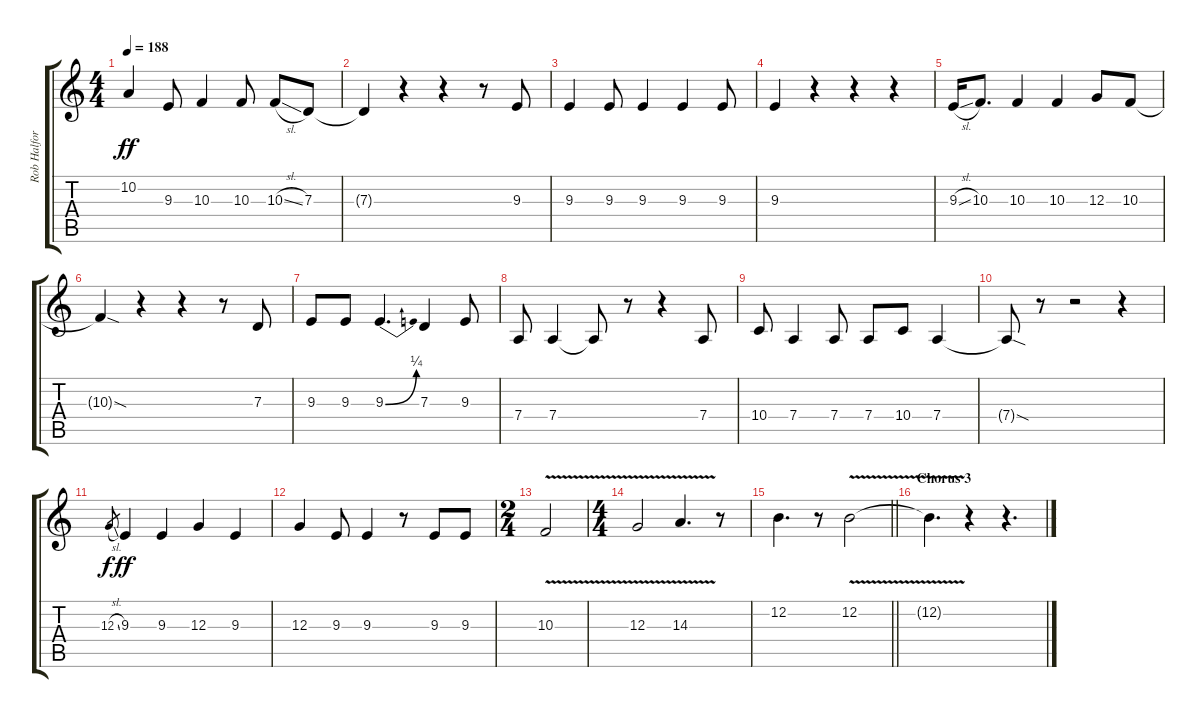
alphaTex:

\track ("Rob Halford" "Rob Halfor") {instrument violin}
\staff {score tabs}
\tuning (E4 B3 G3 D3 A2 E2) {hide}
\ts (4 4)
\tempo 188
\clef g2
\ks c
10.2.4{dy ff} 9.3.8 10.3.4 10.3.8 10.3{sl}.8 7.3.8 |
7.3{t}.4 r.4 r.4 r.8 9.3.8 |
9.3.4 9.3.8 9.3.4 9.3.4 9.3.8 |
9.3.4 r.4 r.4 r.4 |
9.3{sl}.16 10.3.8{d} 10.3.4 10.3.4 12.3.8 10.3.8 |
10.3{sod t}.4 r.4 r.4 r.8 7.3.8 |
9.3.8 9.3.8 9.3{be (bend 0 0 60 1)}.4{d} 7.3.4 9.3.8 |
7.4.8 7.4.4 7.4{t}.8 r.8 r.4 7.4.8 |
10.4.8 7.4.4 7.4.8 7.4.8 10.4.8 7.4.4 |
7.4{sod t}.8 r.8 r.2 r.4 |
12.3{sl}.8{gr dy f} 9.3.4{dy ff} 9.3.4 12.3.4 9.3.4 |
12.3.4 9.3.8 9.3.4 r.8 9.3.8 9.3.8 |
\ts (2 4)
10.3{v}.2 |
\ts (4 4)
12.3{v}.2 14.3{v}.4{d} r.8 |
\barLineRight lightlight
12.2.4{d} r.8 12.2{v}.2 |
\section ("" "Chorus 3")
12.2{t}.4{d} r.4 r.4{d}
